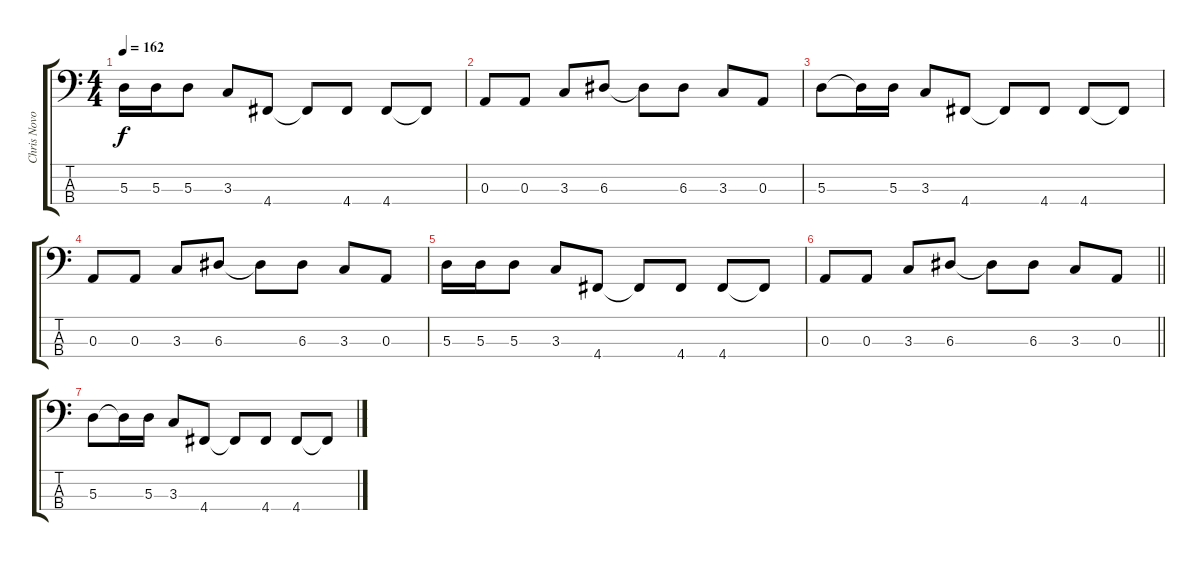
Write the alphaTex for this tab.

\track ("Chris Novoselic" "Chris Novo") {instrument electricbasspick}
\staff {score tabs}
\tuning (G2 D2 A1 D1) {hide}
\ts (4 4)
\tempo 162
\clef f4
\ks c
5.3.16{dy f} 5.3.16 5.3.8 3.3.8 4.4.8 4.4{t}.8 4.4.8 4.4.8 4.4{t}.8 |
0.3.8 0.3.8 3.3.8 6.3.8 6.3{t}.8 6.3.8 3.3.8 0.3.8 |
5.3.8{volume 0} 5.3{t}.16 5.3.16 3.3.8 4.4.8 4.4{t}.8 4.4.8 4.4.8 4.4{t}.8 |
0.3.8 0.3.8 3.3.8 6.3.8 6.3{t}.8 6.3.8 3.3.8 0.3.8 |
5.3.16 5.3.16 5.3.8 3.3.8 4.4.8 4.4{t}.8 4.4.8 4.4.8 4.4{t}.8 |
\barLineRight lightlight
0.3.8 0.3.8 3.3.8 6.3.8 6.3{t}.8 6.3.8 3.3.8 0.3.8 |
5.3.8 5.3{t}.16 5.3.16 3.3.8 4.4.8 4.4{t}.8 4.4.8 4.4.8 4.4{t}.8
